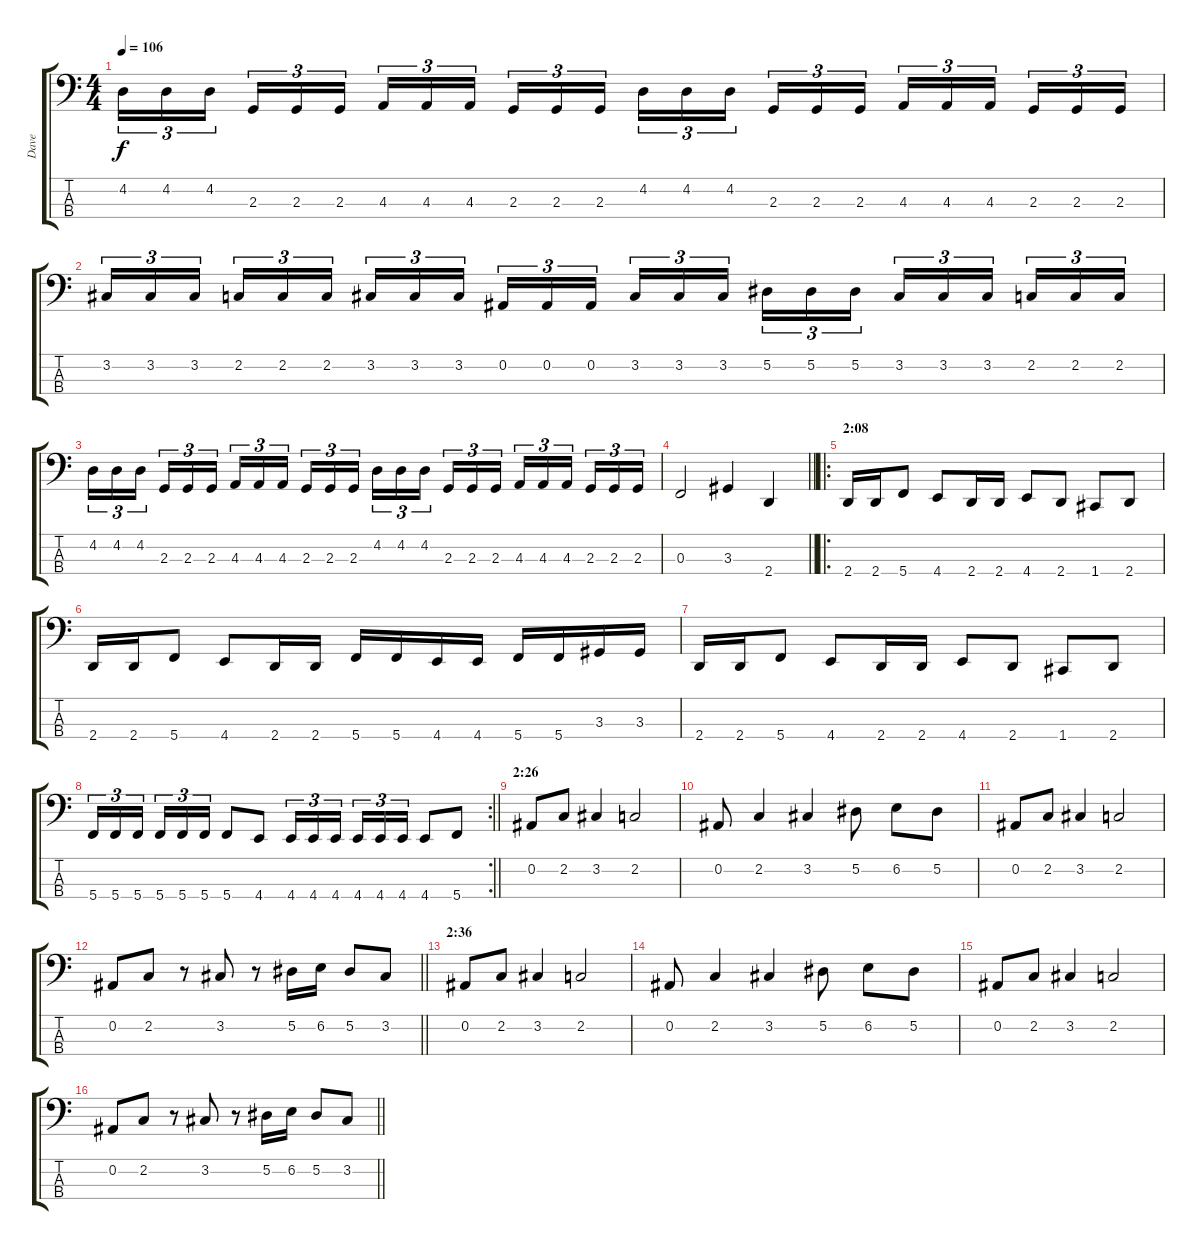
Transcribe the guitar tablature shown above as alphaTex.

\track ("Dave" "Dave") {instrument electricbasspick}
\staff {score tabs}
\tuning (Eb2 Bb1 F1 C1) {hide}
\ts (4 4)
\tempo 106
\clef f4
\ks c
4.2.16{tu (3 2) dy f} 4.2.16{tu (3 2)} 4.2.16{tu (3 2) beam splitsecondary} 2.3.16{tu (3 2)} 2.3.16{tu (3 2)} 2.3.16{tu (3 2)} 4.3.16{tu (3 2)} 4.3.16{tu (3 2)} 4.3.16{tu (3 2) beam splitsecondary} 2.3.16{tu (3 2)} 2.3.16{tu (3 2)} 2.3.16{tu (3 2)} 4.2.16{tu (3 2)} 4.2.16{tu (3 2)} 4.2.16{tu (3 2) beam splitsecondary} 2.3.16{tu (3 2)} 2.3.16{tu (3 2)} 2.3.16{tu (3 2)} 4.3.16{tu (3 2)} 4.3.16{tu (3 2)} 4.3.16{tu (3 2) beam splitsecondary} 2.3.16{tu (3 2)} 2.3.16{tu (3 2)} 2.3.16{tu (3 2)} |
3.2.16{tu (3 2)} 3.2.16{tu (3 2)} 3.2.16{tu (3 2) beam splitsecondary} 2.2.16{tu (3 2)} 2.2.16{tu (3 2)} 2.2.16{tu (3 2)} 3.2.16{tu (3 2)} 3.2.16{tu (3 2)} 3.2.16{tu (3 2) beam splitsecondary} 0.2.16{tu (3 2)} 0.2.16{tu (3 2)} 0.2.16{tu (3 2)} 3.2.16{tu (3 2)} 3.2.16{tu (3 2)} 3.2.16{tu (3 2) beam splitsecondary} 5.2.16{tu (3 2)} 5.2.16{tu (3 2)} 5.2.16{tu (3 2)} 3.2.16{tu (3 2)} 3.2.16{tu (3 2)} 3.2.16{tu (3 2) beam splitsecondary} 2.2.16{tu (3 2)} 2.2.16{tu (3 2)} 2.2.16{tu (3 2)} |
4.2.16{tu (3 2)} 4.2.16{tu (3 2)} 4.2.16{tu (3 2) beam splitsecondary} 2.3.16{tu (3 2)} 2.3.16{tu (3 2)} 2.3.16{tu (3 2)} 4.3.16{tu (3 2)} 4.3.16{tu (3 2)} 4.3.16{tu (3 2) beam splitsecondary} 2.3.16{tu (3 2)} 2.3.16{tu (3 2)} 2.3.16{tu (3 2)} 4.2.16{tu (3 2)} 4.2.16{tu (3 2)} 4.2.16{tu (3 2) beam splitsecondary} 2.3.16{tu (3 2)} 2.3.16{tu (3 2)} 2.3.16{tu (3 2)} 4.3.16{tu (3 2)} 4.3.16{tu (3 2)} 4.3.16{tu (3 2) beam splitsecondary} 2.3.16{tu (3 2)} 2.3.16{tu (3 2)} 2.3.16{tu (3 2)} |
\barLineRight lightlight
0.3.2 3.3.4 2.4.4 |
\ro
\section ("" "2:08")
2.4.16 2.4.16 5.4.8 4.4.8 2.4.16 2.4.16 4.4.8 2.4.8 1.4.8 2.4.8 |
2.4.16 2.4.16 5.4.8 4.4.8 2.4.16 2.4.16 5.4.16 5.4.16 4.4.16 4.4.16 5.4.16 5.4.16 3.3.16 3.3.16 |
2.4.16 2.4.16 5.4.8 4.4.8 2.4.16 2.4.16 4.4.8 2.4.8 1.4.8 2.4.8 |
\rc 2
\barLineRight lightlight
5.4.16{tu (3 2)} 5.4.16{tu (3 2)} 5.4.16{tu (3 2) beam splitsecondary} 5.4.16{tu (3 2)} 5.4.16{tu (3 2)} 5.4.16{tu (3 2)} 5.4.8 4.4.8 4.4.16{tu (3 2)} 4.4.16{tu (3 2)} 4.4.16{tu (3 2) beam splitsecondary} 4.4.16{tu (3 2)} 4.4.16{tu (3 2)} 4.4.16{tu (3 2)} 4.4.8 5.4.8 |
\section ("" "2:26")
0.2.8 2.2.8 3.2.4 2.2.2 |
0.2.8 2.2.4 3.2.4 5.2.8 6.2.8 5.2.8 |
0.2.8 2.2.8 3.2.4 2.2.2 |
\barLineRight lightlight
0.2.8 2.2.8 r.8 3.2.8 r.8 5.2.16 6.2.16 5.2.8 3.2.8 |
\section ("" "2:36")
0.2.8 2.2.8 3.2.4 2.2.2 |
0.2.8 2.2.4 3.2.4 5.2.8 6.2.8 5.2.8 |
0.2.8 2.2.8 3.2.4 2.2.2 |
\barLineRight lightlight
0.2.8 2.2.8 r.8 3.2.8 r.8 5.2.16 6.2.16 5.2.8 3.2.8
